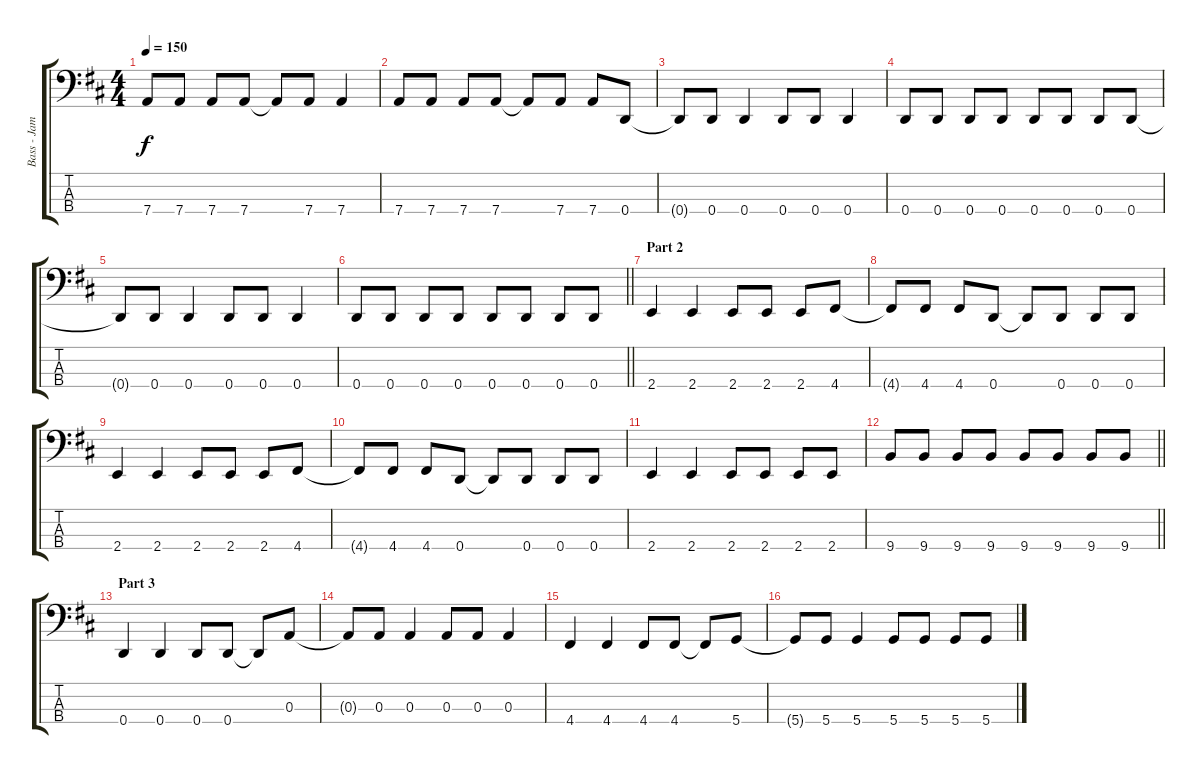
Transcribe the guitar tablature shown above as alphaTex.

\track ("Bass - James Johnston" "Bass - Jam") {instrument electricbassfinger}
\staff {score tabs}
\tuning (G2 D2 A1 D1) {hide}
\ts (4 4)
\tempo 150
\clef f4
\ks d
7.4.8{dy f} 7.4.8 7.4.8 7.4.8 7.4{t}.8 7.4.8 7.4.4 |
7.4.8 7.4.8 7.4.8 7.4.8 7.4{t}.8 7.4.8 7.4.8 0.4.8 |
0.4{t}.8 0.4.8 0.4.4 0.4.8 0.4.8 0.4.4 |
0.4.8 0.4.8 0.4.8 0.4.8 0.4.8 0.4.8 0.4.8 0.4.8 |
0.4{t}.8 0.4.8 0.4.4 0.4.8 0.4.8 0.4.4 |
\barLineRight lightlight
0.4.8 0.4.8 0.4.8 0.4.8 0.4.8 0.4.8 0.4.8 0.4.8 |
\section ("" "Part 2")
2.4.4 2.4.4 2.4.8 2.4.8 2.4.8 4.4.8 |
4.4{t}.8 4.4.8 4.4.8 0.4.8 0.4{t}.8 0.4.8 0.4.8 0.4.8 |
2.4.4 2.4.4 2.4.8 2.4.8 2.4.8 4.4.8 |
4.4{t}.8 4.4.8 4.4.8 0.4.8 0.4{t}.8 0.4.8 0.4.8 0.4.8 |
2.4.4 2.4.4 2.4.8 2.4.8 2.4.8 2.4.8 |
\barLineRight lightlight
9.4.8 9.4.8 9.4.8 9.4.8 9.4.8 9.4.8 9.4.8 9.4.8 |
\section ("" "Part 3")
0.4.4 0.4.4 0.4.8 0.4.8 0.4{t}.8 0.3.8 |
0.3{t}.8 0.3.8 0.3.4 0.3.8 0.3.8 0.3.4 |
4.4.4 4.4.4 4.4.8 4.4.8 4.4{t}.8 5.4.8 |
5.4{t}.8 5.4.8 5.4.4 5.4.8 5.4.8 5.4.8 5.4.8
